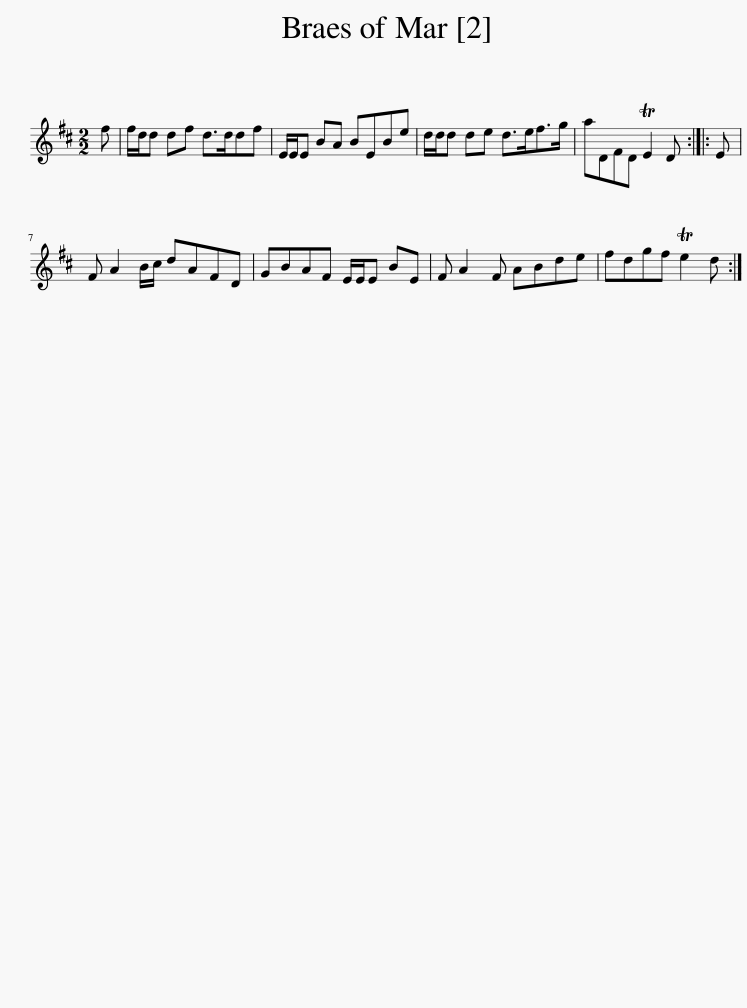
X:1
L:1/8
M:2/2
I:linebreak $
K:D
V:1 treble
V:1
 f | f/d/d df d>ddf | E/E/E BA BEBe | d/d/d de d>ef>g | aDFD TE2 D :: %5
 E |$ F A2 B/c/ dAFD | GBAF E/E/E BE | F A2 F ABde | fdgf Te2 d :| %10
